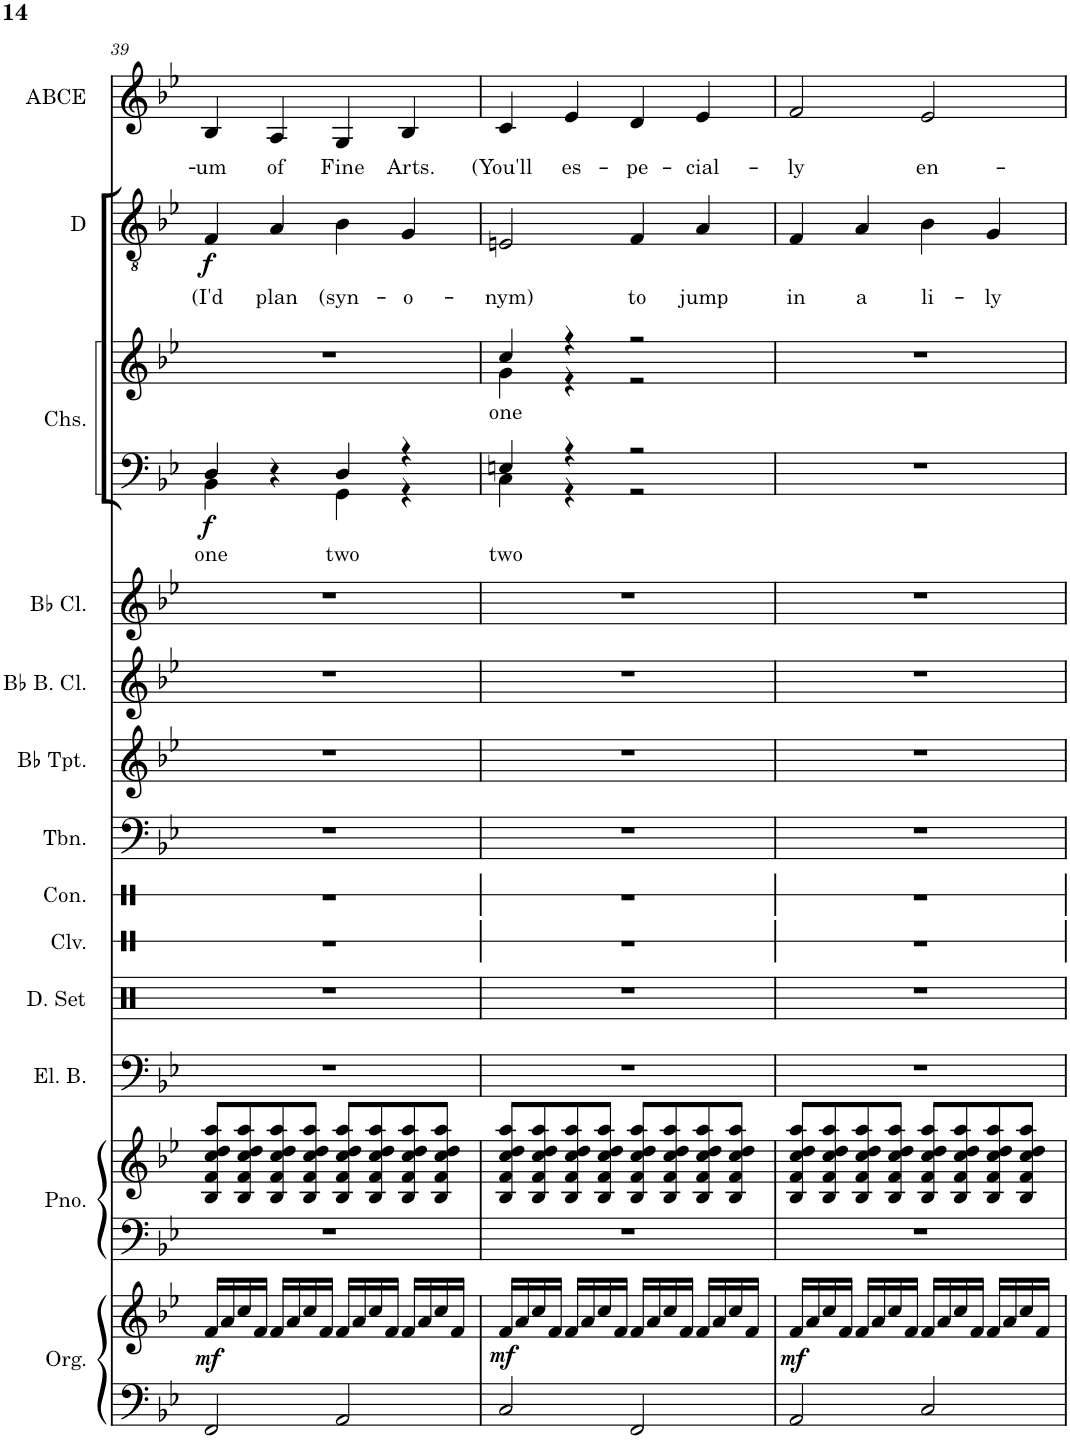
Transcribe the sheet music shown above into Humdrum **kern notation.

**kern	**kern	**dynam	**kern	**kern	**kern	**kern	**kern	**kern	**kern	**kern	**kern	**kern	**kern	**text	**kern	**text	**dynam	**kern	**text	**dynam	**kern	**text
*part13	*part13	*part13	*part12	*part12	*part11	*part10	*part9	*part8	*part7	*part6	*part5	*part4	*part3	*part3	*part3	*part3	*part3	*part2	*part2	*part2	*part1	*part1
*staff16	*staff15	*staff15/16	*staff14	*staff13	*staff12	*staff11	*staff10	*staff9	*staff8	*staff7	*staff6	*staff5	*staff4	*staff4	*staff3	*staff3	*staff3/4	*staff2	*staff2	*staff2	*staff1	*staff1
*I"Organ	*	*	*I"Piano	*	*I"Electric Bass	*I"Drumset	*I"Claves	*I"Congas	*I"Trombone	*I"Bb Trumpet	*I"Bb Bass Clarinet	*I"Bb Clarinet	*I"Chorus	*	*	*	*	*I"Dan	*	*	*I"Allie Belle Celle Ellie	*
*I'Org.	*	*	*I'Pno.	*	*I'El. B.	*I'D. Set	*I'Clv.	*I'Con.	*I'Tbn.	*I'Bb Tpt.	*I'Bb B. Cl.	*I'Bb Cl.	*I'Chs.	*	*	*	*	*I'D	*	*	*I'ABCE	*
!!LO:PB:g=z
*clefF4	*clefG2	*	*clefF4	*clefG2	*clefF4	*clefX	*clefX	*clefX	*clefF4	*clefG2	*clefG2	*clefG2	*clefF4	*	*clefG2	*	*	*clefGv2	*	*	*clefG2	*
*	*	*	*	*	*Trd7c12	*	*	*	*	*Trd1c2	*Trd7c12	*Trd1c2	*	*	*	*	*	*Trd8c14	*	*	*Trd1c2	*
*k[b-e-]	*k[b-e-]	*	*k[b-e-]	*k[b-e-]	*k[b-e-]	*k[]	*k[]	*k[]	*k[b-e-]	*k[b-e-]	*k[b-e-]	*k[b-e-]	*k[b-e-]	*	*k[b-e-]	*	*	*k[b-e-]	*	*	*k[b-e-]	*
*M4/4	*M4/4	*	*M4/4	*M4/4	*M4/4	*M4/4	*M4/4	*M4/4	*M4/4	*M4/4	*M4/4	*M4/4	*M4/4	*	*M4/4	*	*	*M4/4	*	*	*M4/4	*
=39	=39	=39	=39	=39	=39	=39	=39	=39	=39	=39	=39	=39	=39	=39	=39	=39	=39	=39	=39	=39	=39	=39
!	!	!LO:DY:b	!	!	!	!	!	!	!	!	!	!	!	!LO:LY:b	!	!	!LO:DY:b=2	!	!LO:LY:b	!LO:DY:b	!	!LO:LY:b
*	*	*	*	*	*	*	*	*	*	*	*	*	*^	*	*	*	*	*	*	*	*	*
2FF/	16f/LL	mf	1r	8B-/ 8f/ 8cc/ 8dd/ 8aa/L	1r	1r	1r	1r	1r	1r	1r	1r	4D/	4BB-\	one	1r	.	f	4F/	(I'd	f	4B-/	-um
.	16a/	.	.	.	.	.	.	.	.	.	.	.	.	.	.	.	.	.	.	.	.	.	.
.	16cc/	.	.	8B-/ 8f/ 8cc/ 8dd/ 8aa/	.	.	.	.	.	.	.	.	.	.	.	.	.	.	.	.	.	.	.
.	16f/JJ	.	.	.	.	.	.	.	.	.	.	.	.	.	.	.	.	.	.	.	.	.	.
!	!	!	!	!	!	!	!	!	!	!	!	!	!	!	!	!	!	!	!	!LO:LY:b	!	!	!LO:LY:b
.	16f/LL	.	.	8B-/ 8f/ 8cc/ 8dd/ 8aa/	.	.	.	.	.	.	.	.	4r	4ryy	.	.	.	.	4A/	plan	.	4A/	of
.	16a/	.	.	.	.	.	.	.	.	.	.	.	.	.	.	.	.	.	.	.	.	.	.
.	16cc/	.	.	8B-/ 8f/ 8cc/ 8dd/ 8aa/J	.	.	.	.	.	.	.	.	.	.	.	.	.	.	.	.	.	.	.
.	16f/JJ	.	.	.	.	.	.	.	.	.	.	.	.	.	.	.	.	.	.	.	.	.	.
!	!	!	!	!	!	!	!	!	!	!	!	!	!	!	!LO:LY:b	!	!	!	!	!LO:LY:b	!	!	!LO:LY:b
2AA/	16f/LL	.	.	8B-/ 8f/ 8cc/ 8dd/ 8aa/L	.	.	.	.	.	.	.	.	4D/	4GG\	two	.	.	.	4B-\	(syn-	.	4G/	Fine
.	16a/	.	.	.	.	.	.	.	.	.	.	.	.	.	.	.	.	.	.	.	.	.	.
.	16cc/	.	.	8B-/ 8f/ 8cc/ 8dd/ 8aa/	.	.	.	.	.	.	.	.	.	.	.	.	.	.	.	.	.	.	.
.	16f/JJ	.	.	.	.	.	.	.	.	.	.	.	.	.	.	.	.	.	.	.	.	.	.
!	!	!	!	!	!	!	!	!	!	!	!	!	!	!	!	!	!	!	!	!LO:LY:b	!	!	!LO:LY:b
.	16f/LL	.	.	8B-/ 8f/ 8cc/ 8dd/ 8aa/	.	.	.	.	.	.	.	.	4r	4r	.	.	.	.	4G/	-o-	.	4B-/	Arts.
.	16a/	.	.	.	.	.	.	.	.	.	.	.	.	.	.	.	.	.	.	.	.	.	.
.	16cc/	.	.	8B-/ 8f/ 8cc/ 8dd/ 8aa/J	.	.	.	.	.	.	.	.	.	.	.	.	.	.	.	.	.	.	.
.	16f/JJ	.	.	.	.	.	.	.	.	.	.	.	.	.	.	.	.	.	.	.	.	.	.
=40	=40	=40	=40	=40	=40	=40	=40	=40	=40	=40	=40	=40	=40	=40	=40	=40	=40	=40	=40	=40	=40	=40	=40
!	!	!LO:DY:b	!	!	!	!	!	!	!	!	!	!	!	!	!LO:LY:b	!	!LO:LY:b	!	!	!LO:LY:b	!	!	!LO:LY:b
*	*	*	*	*	*	*	*	*	*	*	*	*	*	*	*	*^	*	*	*	*	*	*	*
2C/	16f/LL	mf	1r	8B-/ 8f/ 8cc/ 8dd/ 8aa/L	1r	1r	1r	1r	1r	1r	1r	1r	4En/	4C\	two	4cc/	4g\	one	.	2En/	-nym)	.	4c/	(You'll
.	16a/	.	.	.	.	.	.	.	.	.	.	.	.	.	.	.	.	.	.	.	.	.	.	.
.	16cc/	.	.	8B-/ 8f/ 8cc/ 8dd/ 8aa/	.	.	.	.	.	.	.	.	.	.	.	.	.	.	.	.	.	.	.	.
.	16f/JJ	.	.	.	.	.	.	.	.	.	.	.	.	.	.	.	.	.	.	.	.	.	.	.
!	!	!	!	!	!	!	!	!	!	!	!	!	!	!	!	!	!	!	!	!	!	!	!	!LO:LY:b
.	16f/LL	.	.	8B-/ 8f/ 8cc/ 8dd/ 8aa/	.	.	.	.	.	.	.	.	4r	4r	.	4r	4r	.	.	.	.	.	4e-/	es-
.	16a/	.	.	.	.	.	.	.	.	.	.	.	.	.	.	.	.	.	.	.	.	.	.	.
.	16cc/	.	.	8B-/ 8f/ 8cc/ 8dd/ 8aa/J	.	.	.	.	.	.	.	.	.	.	.	.	.	.	.	.	.	.	.	.
.	16f/JJ	.	.	.	.	.	.	.	.	.	.	.	.	.	.	.	.	.	.	.	.	.	.	.
!	!	!	!	!	!	!	!	!	!	!	!	!	!	!	!	!	!	!	!	!	!LO:LY:b	!	!	!LO:LY:b
2FF/	16f/LL	.	.	8B-/ 8f/ 8cc/ 8dd/ 8aa/L	.	.	.	.	.	.	.	.	2r	2r	.	2r	2r	.	.	4F/	to	.	4d/	-pe-
.	16a/	.	.	.	.	.	.	.	.	.	.	.	.	.	.	.	.	.	.	.	.	.	.	.
.	16cc/	.	.	8B-/ 8f/ 8cc/ 8dd/ 8aa/	.	.	.	.	.	.	.	.	.	.	.	.	.	.	.	.	.	.	.	.
.	16f/JJ	.	.	.	.	.	.	.	.	.	.	.	.	.	.	.	.	.	.	.	.	.	.	.
!	!	!	!	!	!	!	!	!	!	!	!	!	!	!	!	!	!	!	!	!	!LO:LY:b	!	!	!LO:LY:b
.	16f/LL	.	.	8B-/ 8f/ 8cc/ 8dd/ 8aa/	.	.	.	.	.	.	.	.	.	.	.	.	.	.	.	4A/	jump	.	4e-/	-cial-
.	16a/	.	.	.	.	.	.	.	.	.	.	.	.	.	.	.	.	.	.	.	.	.	.	.
.	16cc/	.	.	8B-/ 8f/ 8cc/ 8dd/ 8aa/J	.	.	.	.	.	.	.	.	.	.	.	.	.	.	.	.	.	.	.	.
.	16f/JJ	.	.	.	.	.	.	.	.	.	.	.	.	.	.	.	.	.	.	.	.	.	.	.
*	*	*	*	*	*	*	*	*	*	*	*	*	*v	*v	*	*	*	*	*	*	*	*	*	*
*	*	*	*	*	*	*	*	*	*	*	*	*	*	*	*v	*v	*	*	*	*	*	*	*
=41	=41	=41	=41	=41	=41	=41	=41	=41	=41	=41	=41	=41	=41	=41	=41	=41	=41	=41	=41	=41	=41	=41
!	!	!LO:DY:b	!	!	!	!	!	!	!	!	!	!	!	!	!	!	!	!	!LO:LY:b	!	!	!LO:LY:b
2AA/	16f/LL	mf	1r	8B-/ 8f/ 8cc/ 8dd/ 8aa/L	1r	1r	1r	1r	1r	1r	1r	1r	1r	.	1r	.	.	4F/	in	.	2f/	-ly
.	16a/	.	.	.	.	.	.	.	.	.	.	.	.	.	.	.	.	.	.	.	.	.
.	16cc/	.	.	8B-/ 8f/ 8cc/ 8dd/ 8aa/	.	.	.	.	.	.	.	.	.	.	.	.	.	.	.	.	.	.
.	16f/JJ	.	.	.	.	.	.	.	.	.	.	.	.	.	.	.	.	.	.	.	.	.
!	!	!	!	!	!	!	!	!	!	!	!	!	!	!	!	!	!	!	!LO:LY:b	!	!	!
.	16f/LL	.	.	8B-/ 8f/ 8cc/ 8dd/ 8aa/	.	.	.	.	.	.	.	.	.	.	.	.	.	4A/	a	.	.	.
.	16a/	.	.	.	.	.	.	.	.	.	.	.	.	.	.	.	.	.	.	.	.	.
.	16cc/	.	.	8B-/ 8f/ 8cc/ 8dd/ 8aa/J	.	.	.	.	.	.	.	.	.	.	.	.	.	.	.	.	.	.
.	16f/JJ	.	.	.	.	.	.	.	.	.	.	.	.	.	.	.	.	.	.	.	.	.
!	!	!	!	!	!	!	!	!	!	!	!	!	!	!	!	!	!	!	!LO:LY:b	!	!	!LO:LY:b
2C/	16f/LL	.	.	8B-/ 8f/ 8cc/ 8dd/ 8aa/L	.	.	.	.	.	.	.	.	.	.	.	.	.	4B-\	li-	.	2e-/	en-
.	16a/	.	.	.	.	.	.	.	.	.	.	.	.	.	.	.	.	.	.	.	.	.
.	16cc/	.	.	8B-/ 8f/ 8cc/ 8dd/ 8aa/	.	.	.	.	.	.	.	.	.	.	.	.	.	.	.	.	.	.
.	16f/JJ	.	.	.	.	.	.	.	.	.	.	.	.	.	.	.	.	.	.	.	.	.
!	!	!	!	!	!	!	!	!	!	!	!	!	!	!	!	!	!	!	!LO:LY:b	!	!	!
.	16f/LL	.	.	8B-/ 8f/ 8cc/ 8dd/ 8aa/	.	.	.	.	.	.	.	.	.	.	.	.	.	4G/	-ly	.	.	.
.	16a/	.	.	.	.	.	.	.	.	.	.	.	.	.	.	.	.	.	.	.	.	.
.	16cc/	.	.	8B-/ 8f/ 8cc/ 8dd/ 8aa/J	.	.	.	.	.	.	.	.	.	.	.	.	.	.	.	.	.	.
.	16f/JJ	.	.	.	.	.	.	.	.	.	.	.	.	.	.	.	.	.	.	.	.	.
=	=	=	=	=	=	=	=	=	=	=	=	=	=	=	=	=	=	=	=	=	=	=
*-	*-	*-	*-	*-	*-	*-	*-	*-	*-	*-	*-	*-	*-	*-	*-	*-	*-	*-	*-	*-	*-	*-
